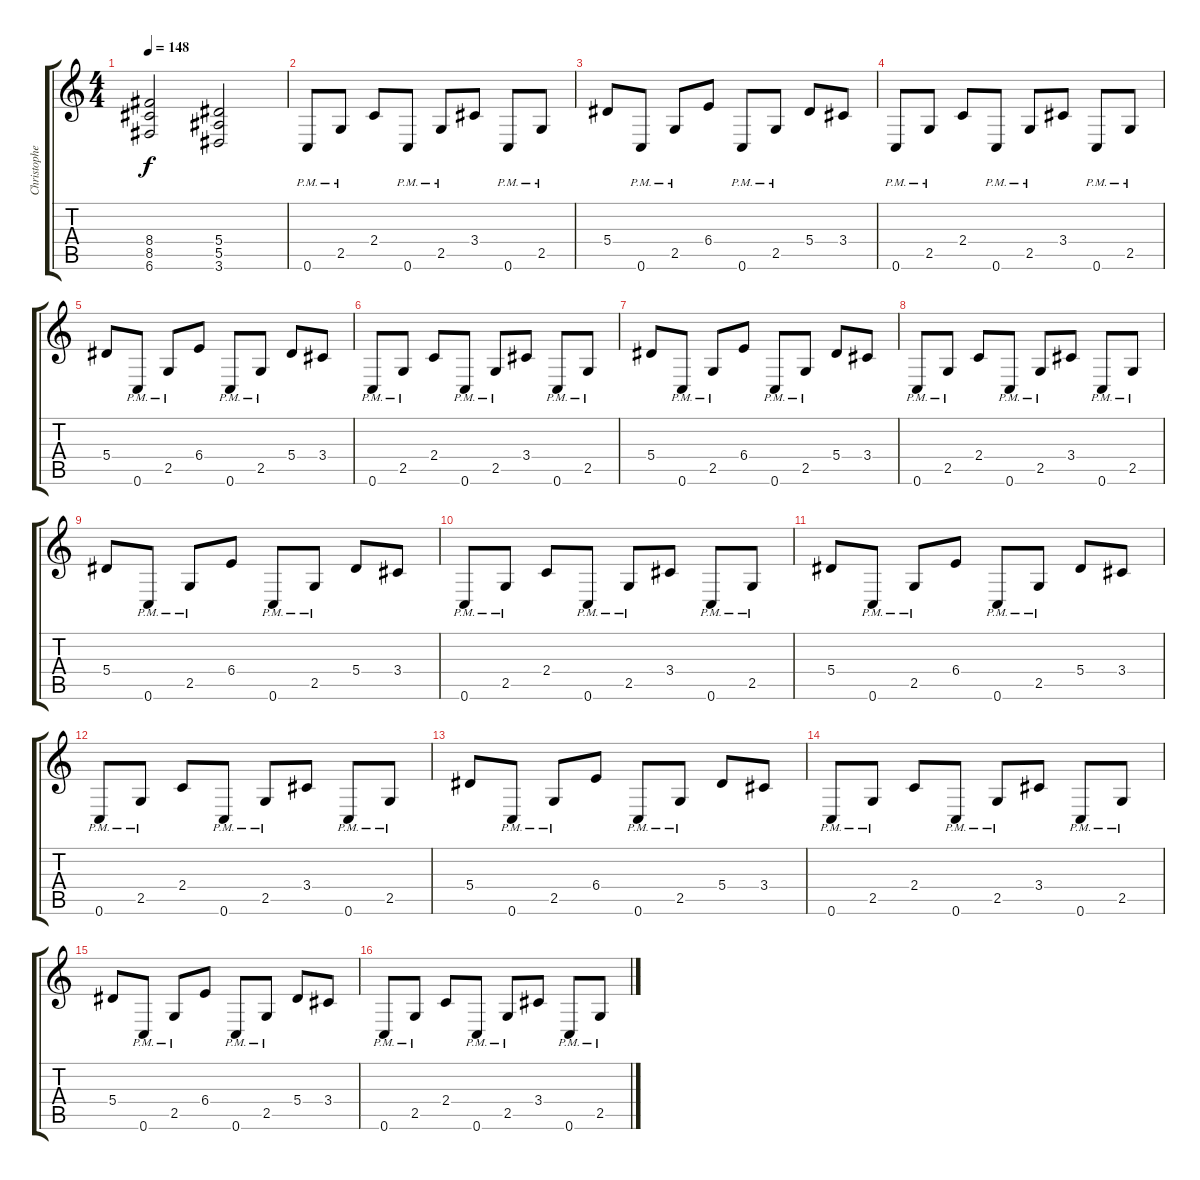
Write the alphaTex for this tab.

\track ("Christopher Amott (Rhythm Guitar)" "Christophe") {instrument distortionguitar}
\staff {score tabs}
\tuning (C4 G3 Eb3 Bb2 F2 C2) {hide}
\ts (4 4)
\tempo 148
\clef g2
\ks c
(8.4 8.5 6.6).2{dy f} (5.4 5.5 3.6).2 |
0.6{pm}.8 2.5{pm}.8 2.4.8 0.6{pm}.8 2.5{pm}.8 3.4.8 0.6{pm}.8 2.5{pm}.8 |
5.4.8 0.6{pm}.8 2.5{pm}.8 6.4.8 0.6{pm}.8 2.5{pm}.8 5.4.8 3.4.8 |
0.6{pm}.8 2.5{pm}.8 2.4.8 0.6{pm}.8 2.5{pm}.8 3.4.8 0.6{pm}.8 2.5{pm}.8 |
5.4.8 0.6{pm}.8 2.5{pm}.8 6.4.8 0.6{pm}.8 2.5{pm}.8 5.4.8 3.4.8 |
0.6{pm}.8 2.5{pm}.8 2.4.8 0.6{pm}.8 2.5{pm}.8 3.4.8 0.6{pm}.8 2.5{pm}.8 |
5.4.8 0.6{pm}.8 2.5{pm}.8 6.4.8 0.6{pm}.8 2.5{pm}.8 5.4.8 3.4.8 |
0.6{pm}.8 2.5{pm}.8 2.4.8 0.6{pm}.8 2.5{pm}.8 3.4.8 0.6{pm}.8 2.5{pm}.8 |
5.4.8 0.6{pm}.8 2.5{pm}.8 6.4.8 0.6{pm}.8 2.5{pm}.8 5.4.8 3.4.8 |
0.6{pm}.8 2.5{pm}.8 2.4.8 0.6{pm}.8 2.5{pm}.8 3.4.8 0.6{pm}.8 2.5{pm}.8 |
5.4.8 0.6{pm}.8 2.5{pm}.8 6.4.8 0.6{pm}.8 2.5{pm}.8 5.4.8 3.4.8 |
0.6{pm}.8 2.5{pm}.8 2.4.8 0.6{pm}.8 2.5{pm}.8 3.4.8 0.6{pm}.8 2.5{pm}.8 |
5.4.8 0.6{pm}.8 2.5{pm}.8 6.4.8 0.6{pm}.8 2.5{pm}.8 5.4.8 3.4.8 |
0.6{pm}.8 2.5{pm}.8 2.4.8 0.6{pm}.8 2.5{pm}.8 3.4.8 0.6{pm}.8 2.5{pm}.8 |
5.4.8 0.6{pm}.8 2.5{pm}.8 6.4.8 0.6{pm}.8 2.5{pm}.8 5.4.8 3.4.8 |
0.6{pm}.8 2.5{pm}.8 2.4.8 0.6{pm}.8 2.5{pm}.8 3.4.8 0.6{pm}.8 2.5{pm}.8
